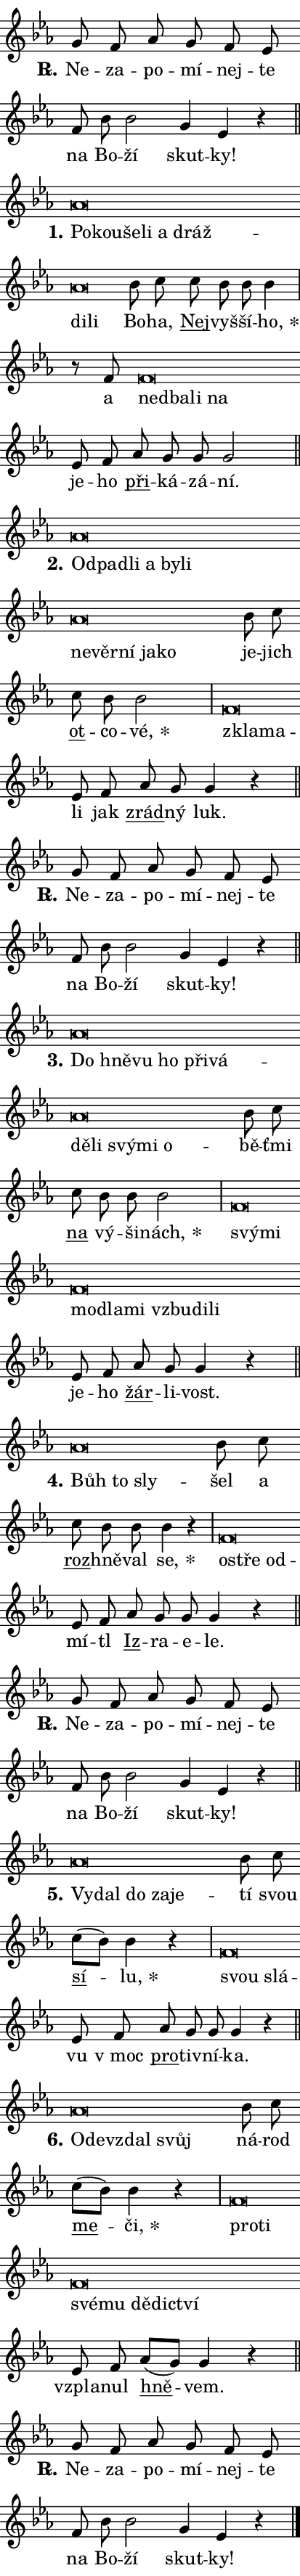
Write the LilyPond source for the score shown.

\version "2.22.1"
\header { tagline = "" }
\paper {
  indent = 0\cm
  top-margin = 0\cm
  right-margin = 0\cm
  bottom-margin = 0\cm
  left-margin = 0\cm
  paper-width = 7\cm
  page-breaking = #ly:one-page-breaking
  system-system-spacing.basic-distance = #11
  score-system-spacing.basic-distance = #11
  ragged-last = ##f
}


%% Author: Thomas Morley
%% https://lists.gnu.org/archive/html/lilypond-user/2020-05/msg00002.html
#(define (line-position grob)
"Returns position of @var[grob} in current system:
   @code{'start}, if at first time-step
   @code{'end}, if at last time-step
   @code{'middle} otherwise
"
  (let* ((col (ly:item-get-column grob))
         (ln (ly:grob-object col 'left-neighbor))
         (rn (ly:grob-object col 'right-neighbor))
         (col-to-check-left (if (ly:grob? ln) ln col))
         (col-to-check-right (if (ly:grob? rn) rn col))
         (break-dir-left
           (and
             (ly:grob-property col-to-check-left 'non-musical #f)
             (ly:item-break-dir col-to-check-left)))
         (break-dir-right
           (and
             (ly:grob-property col-to-check-right 'non-musical #f)
             (ly:item-break-dir col-to-check-right))))
        (cond ((eqv? 1 break-dir-left) 'start)
              ((eqv? -1 break-dir-right) 'end)
              (else 'middle))))

#(define (tranparent-at-line-position vctor)
  (lambda (grob)
  "Relying on @code{line-position} select the relevant enry from @var{vctor}.
Used to determine transparency,"
    (case (line-position grob)
      ((end) (not (vector-ref vctor 0)))
      ((middle) (not (vector-ref vctor 1)))
      ((start) (not (vector-ref vctor 2))))))

noteHeadBreakVisibility =
#(define-music-function (break-visibility)(vector?)
"Makes @code{NoteHead}s transparent relying on @var{break-visibility}"
#{
  \override NoteHead.transparent =
    #(tranparent-at-line-position break-visibility)
#})

#(define delete-ledgers-for-transparent-note-heads
  (lambda (grob)
    "Reads whether a @code{NoteHead} is transparent.
If so this @code{NoteHead} is removed from @code{'note-heads} from
@var{grob}, which is supposed to be @code{LedgerLineSpanner}.
As a result ledgers are not printed for this @code{NoteHead}"
    (let* ((nhds-array (ly:grob-object grob 'note-heads))
           (nhds-list
             (if (ly:grob-array? nhds-array)
                 (ly:grob-array->list nhds-array)
                 '()))
           ;; Relies on the transparent-property being done before
           ;; Staff.LedgerLineSpanner.after-line-breaking is executed.
           ;; This is fragile ...
           (to-keep
             (remove
               (lambda (nhd)
                 (ly:grob-property nhd 'transparent #f))
               nhds-list)))
      ;; TODO find a better method to iterate over grob-arrays, similiar
      ;; to filter/remove etc for lists
      ;; For now rebuilt from scratch
      (set! (ly:grob-object grob 'note-heads)  '())
      (for-each
        (lambda (nhd)
          (ly:pointer-group-interface::add-grob grob 'note-heads nhd))
        to-keep))))

hideNotes = {
  \noteHeadBreakVisibility #begin-of-line-visible
}
unHideNotes = {
  \noteHeadBreakVisibility #all-visible
}

% work-around for resetting accidentals
% https://lilypond.org/doc/v2.23/Documentation/notation/displaying-rhythms#unmetered-music
cadenzaMeasure = {
  \cadenzaOff
  \partial 1024 s1024
  \cadenzaOn
}

#(define-markup-command (accent layout props text) (markup?)
  "Underline accented syllable"
  (interpret-markup layout props
    #{\markup \override #'(offset . 4.3) \underline { #text }#}))

responsum = \markup \concat {
  "R" \hspace #-1.05 \path #0.1 #'((moveto 0 0.07) (lineto 0.9 0.8)) \hspace #0.05 "."
}

\layout {
    \context {
        \Staff
        \remove "Time_signature_engraver"
        \override LedgerLineSpanner.after-line-breaking = #delete-ledgers-for-transparent-note-heads
    }
    \context {
        \Voice {
            \override NoteHead.output-attributes = #'((class . "notehead"))
            \override Hairpin.height = #0.55
        }
    }
    \context {
        \Lyrics {
            \override StanzaNumber.output-attributes = #'((class . "stanzanumber"))
            \override LyricSpace.minimum-distance = #0.9
            \override LyricText.font-name = #"TeX Gyre Schola"
            \override LyricText.font-size = 1
            \override StanzaNumber.font-name = #"TeX Gyre Schola Bold"
            \override StanzaNumber.font-size = 1
        }
    }
}

% magnetic-lyrics.ily
%
%   written by
%     Jean Abou Samra <jean@abou-samra.fr>
%     Werner Lemberg <wl@gnu.org>
%
%   adapted by
%     Jiri Hon <jiri.hon@gmail.com>
%
% Version 2022-Apr-15

% https://www.mail-archive.com/lilypond-user@gnu.org/msg149350.html

#(define (Left_hyphen_pointer_engraver context)
   "Collect syllable-hyphen-syllable occurrences in lyrics and store
them in properties.  This engraver only looks to the left.  For
example, if the lyrics input is @code{foo -- bar}, it does the
following.

@itemize @bullet
@item
Set the @code{text} property of the @code{LyricHyphen} grob between
@q{foo} and @q{bar} to @code{foo}.

@item
Set the @code{left-hyphen} property of the @code{LyricText} grob with
text @q{foo} to the @code{LyricHyphen} grob between @q{foo} and
@q{bar}.
@end itemize

Use this auxiliary engraver in combination with the
@code{lyric-@/text::@/apply-@/magnetic-@/offset!} hook."
   (let ((hyphen #f)
         (text #f))
     (make-engraver
      (acknowledgers
       ((lyric-syllable-interface engraver grob source-engraver)
        (set! text grob)))
      (end-acknowledgers
       ((lyric-hyphen-interface engraver grob source-engraver)
        ;(when (not (grob::has-interface grob 'lyric-space-interface))
          (set! hyphen grob)));)
      ((stop-translation-timestep engraver)
       (when (and text hyphen)
         (ly:grob-set-object! text 'left-hyphen hyphen))
       (set! text #f)
       (set! hyphen #f)))))

#(define (lyric-text::apply-magnetic-offset! grob)
   "If the space between two syllables is less than the value in
property @code{LyricText@/.details@/.squash-threshold}, move the right
syllable to the left so that it gets concatenated with the left
syllable.

Use this function as a hook for
@code{LyricText@/.after-@/line-@/breaking} if the
@code{Left_@/hyphen_@/pointer_@/engraver} is active."
   (let ((hyphen (ly:grob-object grob 'left-hyphen #f)))
     (when hyphen
       (let ((left-text (ly:spanner-bound hyphen LEFT)))
         (when (grob::has-interface left-text 'lyric-syllable-interface)
           (let* ((common (ly:grob-common-refpoint grob left-text X))
                  (this-x-ext (ly:grob-extent grob common X))
                  (left-x-ext
                   (begin
                     ;; Trigger magnetism for left-text.
                     (ly:grob-property left-text 'after-line-breaking)
                     (ly:grob-extent left-text common X)))
                  ;; `delta` is the gap width between two syllables.
                  (delta (- (interval-start this-x-ext)
                            (interval-end left-x-ext)))
                  (details (ly:grob-property grob 'details))
                  (threshold (assoc-get 'squash-threshold details 0.2)))
             (when (< delta threshold)
               (let* (;; We have to manipulate the input text so that
                      ;; ligatures crossing syllable boundaries are not
                      ;; disabled.  For languages based on the Latin
                      ;; script this is essentially a beautification.
                      ;; However, for non-Western scripts it can be a
                      ;; necessity.
                      (lt (ly:grob-property left-text 'text))
                      (rt (ly:grob-property grob 'text))
                      (is-space (grob::has-interface hyphen 'lyric-space-interface))
                      (space (if is-space " " ""))
                      (space-markup (grob-interpret-markup grob " "))
                      (space-size (interval-length (ly:stencil-extent space-markup X)))
                      (extra-delta (if is-space space-size 0))
                      ;; Append new syllable.
                      (ltrt-space (if (and (string? lt) (string? rt))
                                (string-append lt space rt)
                                (make-concat-markup (list lt space rt))))
                      ;; Right-align `ltrt` to the right side.
                      (ltrt-space-markup (grob-interpret-markup
                               grob
                               (make-translate-markup
                                (cons (interval-length this-x-ext) 0)
                                (make-right-align-markup ltrt-space)))))
                 (begin
                   ;; Don't print `left-text`.
                   (ly:grob-set-property! left-text 'stencil #f)
                   ;; Set text and stencil (which holds all collected
                   ;; syllables so far) and shift it to the left.
                   (ly:grob-set-property! grob 'text ltrt-space)
                   (ly:grob-set-property! grob 'stencil ltrt-space-markup)
                   (ly:grob-translate-axis! grob (- (- delta extra-delta)) X))))))))))


#(define (lyric-hyphen::displace-bounds-first grob)
   ;; Make very sure this callback isn't triggered too early.
   (let ((left (ly:spanner-bound grob LEFT))
         (right (ly:spanner-bound grob RIGHT)))
     (ly:grob-property left 'after-line-breaking)
     (ly:grob-property right 'after-line-breaking)
     (ly:lyric-hyphen::print grob)))

squashThreshold = #0.4

\layout {
  \context {
    \Lyrics
    \consists #Left_hyphen_pointer_engraver
    \override LyricText.after-line-breaking =
      #lyric-text::apply-magnetic-offset!
    \override LyricHyphen.stencil = #lyric-hyphen::displace-bounds-first
    \override LyricText.details.squash-threshold = \squashThreshold
    \override LyricHyphen.minimum-distance = 0
    \override LyricHyphen.minimum-length = \squashThreshold
  }
}

squash = \override LyricText.details.squash-threshold = 9999
unSquash = \override LyricText.details.squash-threshold = \squashThreshold

left = \override LyricText.self-alignment-X = #LEFT
unLeft = \revert LyricText.self-alignment-X

starOffset = #(lambda (grob) 
                (let ((x_offset (ly:self-alignment-interface::aligned-on-x-parent grob)))
                  (if (= x_offset 0) 0 (+ x_offset 1.2))))

star = #(define-music-function (syllable)(string?)
"Append star separator at the end of a syllable"
#{
  \once \override LyricText.X-offset = #starOffset
  \lyricmode { \markup {
    #syllable
    \override #'((font-name . "TeX Gyre Schola Bold")) \hspace #0.2 \lower #0.65 \larger "*"
  } }
#})

starAccent = #(define-music-function (syllable)(string?)
"Append star separator at the end of a syllable and make accent"
#{
  \once \override LyricText.X-offset = #starOffset
  \lyricmode { \markup {
    \accent #syllable
    \override #'((font-name . "TeX Gyre Schola Bold")) \hspace #0.2 \lower #0.65 \larger "*"
  } }
#})

breath = #(define-music-function (syllable)(string?)
"Append breathing indicator at the end of a syllable"
#{
  \lyricmode { \markup { #syllable "+" } }
#})

optionalBreath = #(define-music-function (syllable)(string?)
"Append optional breathing indicator at the end of a syllable"
#{
  \lyricmode { \markup { #syllable "(+)" } }
#})


\score {
    <<
        \new Voice = "melody" { \cadenzaOn \key es \major \relative { g'8 f as g f es \bar "" f bes bes2 g4 es r \cadenzaMeasure \bar "||" \break }
\relative { as'\breve*1/16 \hideNotes \breve*1/16 \bar "" \breve*1/16 \bar "" \breve*1/16 \bar "" \breve*1/16 \bar "" \breve*1/16 \bar "" \breve*1/16 \breve*1/16 \bar "" \unHideNotes bes8 c \bar "" c bes bes bes4 \cadenzaMeasure \bar "|" r8 f8 f\breve*1/16 \hideNotes \breve*1/16 \bar "" \breve*1/16 \breve*1/16 \bar "" \unHideNotes es8 f \bar "" as g g g2 \cadenzaMeasure \bar "||" \break }
\relative { as'\breve*1/16 \hideNotes \breve*1/16 \bar "" \breve*1/16 \bar "" \breve*1/16 \bar "" \breve*1/16 \bar "" \breve*1/16 \bar "" \breve*1/16 \bar "" \breve*1/16 \bar "" \breve*1/16 \bar "" \breve*1/16 \breve*1/16 \bar "" \unHideNotes bes8 c \bar "" c bes bes2 \cadenzaMeasure \bar "|" f\breve*1/16 \hideNotes \breve*1/16 \bar "" \unHideNotes es8 f \bar "" as g g4 r \cadenzaMeasure \bar "||" \break }
\relative { g'8 f as g f es \bar "" f bes bes2 g4 es r \cadenzaMeasure \bar "||" \break }
\relative { as'\breve*1/16 \hideNotes \breve*1/16 \bar "" \breve*1/16 \bar "" \breve*1/16 \bar "" \breve*1/16 \bar "" \breve*1/16 \bar "" \breve*1/16 \bar "" \breve*1/16 \bar "" \breve*1/16 \bar "" \breve*1/16 \breve*1/16 \bar "" \unHideNotes bes8 c \bar "" c bes bes bes2 \cadenzaMeasure \bar "|" f\breve*1/16 \hideNotes \breve*1/16 \bar "" \breve*1/16 \bar "" \breve*1/16 \bar "" \breve*1/16 \bar "" \breve*1/16 \bar "" \breve*1/16 \breve*1/16 \bar "" \unHideNotes es8 f \bar "" as g g4 r \cadenzaMeasure \bar "||" \break }
\relative { as'\breve*1/16 \hideNotes \breve*1/16 \breve*1/16 \bar "" \unHideNotes bes8 c \bar "" c bes bes bes4 r \cadenzaMeasure \bar "|" f\breve*1/16 \hideNotes \breve*1/16 \breve*1/16 \bar "" \unHideNotes es8 f \bar "" as g g g4 r \cadenzaMeasure \bar "||" \break }
\relative { g'8 f as g f es \bar "" f bes bes2 g4 es r \cadenzaMeasure \bar "||" \break }
\relative { as'\breve*1/16 \hideNotes \breve*1/16 \bar "" \breve*1/16 \bar "" \breve*1/16 \breve*1/16 \bar "" \unHideNotes bes8 c \bar "" c[( bes)] bes4 r \cadenzaMeasure \bar "|" f\breve*1/16 \hideNotes \breve*1/16 \bar "" \unHideNotes es8 f \bar "" as g g g4 r \cadenzaMeasure \bar "||" \break }
\relative { as'\breve*1/16 \hideNotes \breve*1/16 \bar "" \breve*1/16 \breve*1/16 \bar "" \unHideNotes bes8 c \bar "" c[( bes)] bes4 r \cadenzaMeasure \bar "|" f\breve*1/16 \hideNotes \breve*1/16 \bar "" \breve*1/16 \bar "" \breve*1/16 \bar "" \breve*1/16 \bar "" \breve*1/16 \breve*1/16 \bar "" \unHideNotes es8 f \bar "" as[( g)] g4 r \cadenzaMeasure \bar "||" \break }
\relative { g'8 f as g f es \bar "" f bes bes2 g4 es r \cadenzaMeasure \bar "||" \break } \bar "|." }
        \new Lyrics \lyricsto "melody" { \lyricmode { \set stanza = \responsum
Ne -- za -- po -- mí -- nej -- te na Bo -- ží skut -- ky!
\set stanza = "1."
\left Po -- \squash kou -- še -- li a dráž -- di -- li \unLeft \unSquash Bo -- ha, \markup \accent Nej -- vyš -- ší -- \star ho, a \left ne -- \squash dba -- li na \unLeft \unSquash je -- ho \markup \accent při -- ká -- zá -- ní.
\set stanza = "2."
\left Od -- \squash pa -- dli a by -- li ne -- věr -- ní ja -- ko \unLeft \unSquash je -- jich \markup \accent ot -- co -- \star vé, \left zkla -- \squash ma -- \unLeft \unSquash li jak \markup \accent zrád -- ný luk.
\set stanza = \responsum
Ne -- za -- po -- mí -- nej -- te na Bo -- ží skut -- ky!
\set stanza = "3."
\left Do \squash hně -- vu ho při -- vá -- dě -- li svý -- mi o -- \unLeft \unSquash bě -- ťmi \markup \accent na vý -- ši -- \star nách, \left svý -- \squash mi mo -- dla -- mi vzbu -- di -- li \unLeft \unSquash je -- ho \markup \accent žár -- li -- vost.
\set stanza = "4."
\left Bůh \squash to sly -- \unLeft \unSquash šel a \markup \accent roz -- hně -- val \star se, \left os -- \squash tře od -- \unLeft \unSquash mí -- tl \markup \accent Iz -- ra -- e -- le.
\set stanza = \responsum
Ne -- za -- po -- mí -- nej -- te na Bo -- ží skut -- ky!
\set stanza = "5."
\left Vy -- \squash dal do za -- je -- \unLeft \unSquash tí svou \markup \accent sí -- \star lu, \left svou \squash slá -- \unLeft \unSquash vu "v moc" \markup \accent pro -- tiv -- ní -- ka.
\set stanza = "6."
\left O -- \squash de -- vzdal svůj \unLeft \unSquash ná -- rod \markup \accent me -- \star či, \left pro -- \squash ti své -- mu dě -- dic -- tví \unLeft \unSquash vzpla -- nul \markup \accent hně -- vem.
\set stanza = \responsum
Ne -- za -- po -- mí -- nej -- te na Bo -- ží skut -- ky! } }
    >>
    \layout {}
}
